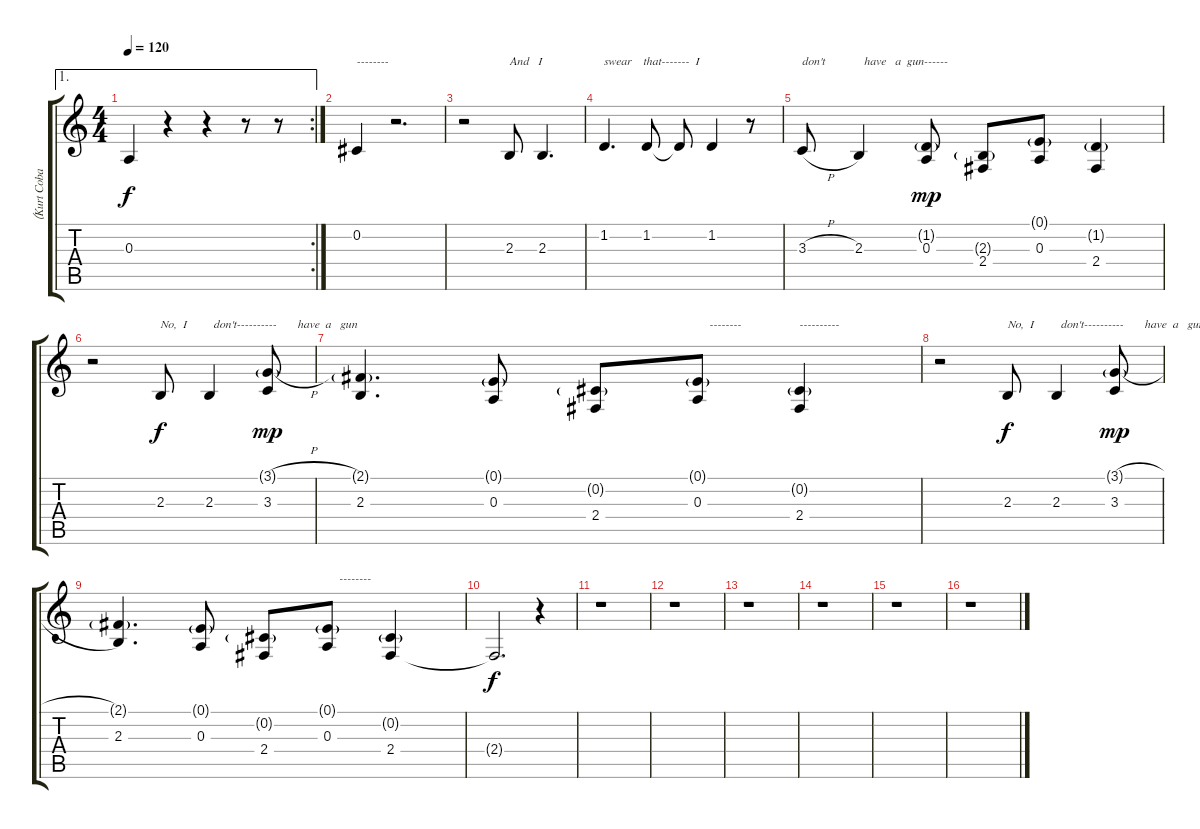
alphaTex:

\track ("（Kurt Cobain）主旋律" "（Kurt Coba") {instrument lead8bassandlead}
\staff {score tabs}
\tuning (E4 Db4 A3 E3 A2 E2) {hide}
\ae 1
\rc 2
\ts (4 4)
\tempo 120
\clef g2
\ks c
0.3{t}.4{dy f} r.4 r.4 r.8 r.8 |
0.2{t}.4{txt "--------"} r.2{d} |
r.2 2.3.8{txt "And   I"} 2.3.4{d} |
1.2.4{d txt "swear    that-------  I"} 1.2.8 1.2{t}.8 1.2.4 r.8 |
3.3{h}.8{txt "don't             have   a  gun------"} 2.3.4 (1.2{g} 0.3).8{dy mp} (2.3{g} 2.4).8 (0.1{g} 0.3).8 (1.2{g} 2.4).4 |
r.2 2.3.8{txt "No,  I         don't----------       have  a   gun" dy f} 2.3.4 (3.1{h g} 3.3).8{dy mp} |
(2.1{g} 2.3).4{d} (0.1{g} 0.3).8 (0.2{g} 2.4).8 (0.1{g} 0.3).8{txt "    --------"} (0.2{g} 2.4).4{txt "----------"} |
r.2 2.3.8{txt "No,  I         don't----------       have  a   gun" dy f} 2.3.4 (3.1{h g} 3.3).8{dy mp} |
(2.1{g} 2.3).4{d} (0.1{g} 0.3).8 (0.2{g} 2.4).8 (0.1{g} 0.3).8{txt "    --------"} (0.2{g} 2.4).4 |
2.4{t}.2{d dy f} r.4 |
r.1 |
r.1 |
r.1 |
r.1 |
r.1 |
r.1
